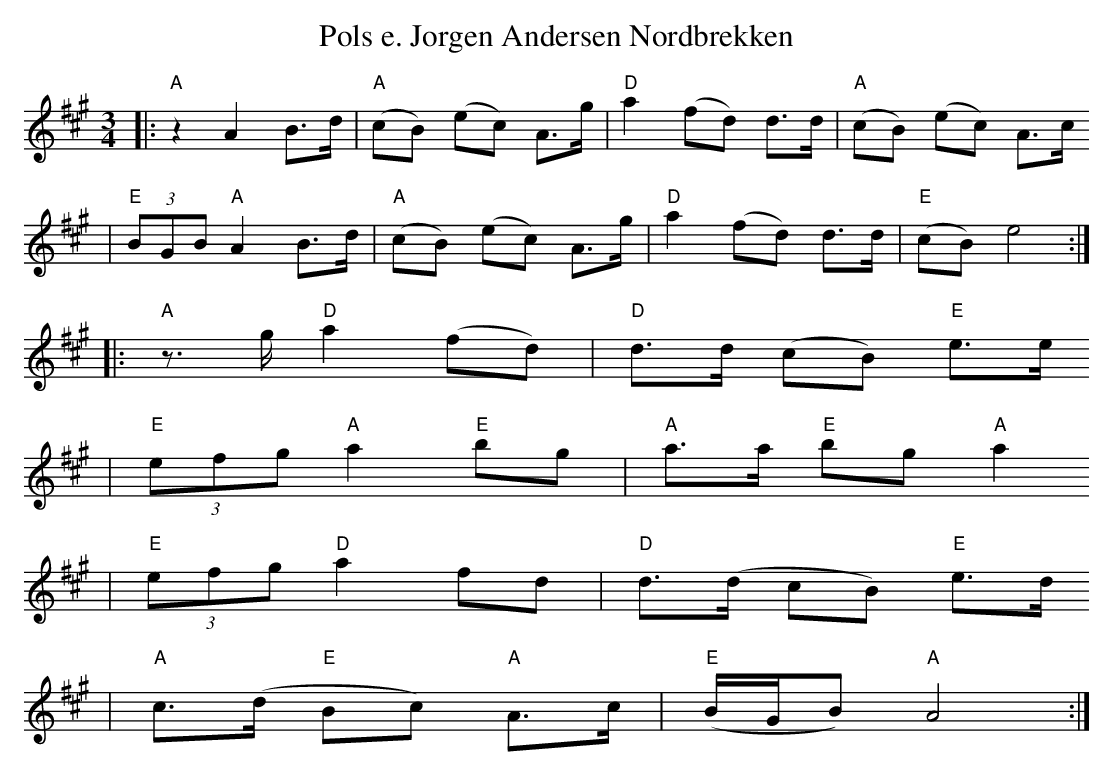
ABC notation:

X:1
T:Pols e. J\orgen Andersen Nordbrekken
M:3/4
L:1/8
K:A
|: "A"z2  A2 B>d | "A"(cB) (ec) A>g | "D"a2 (fd) d>d | "A"(cB) (ec) A>c
| "E"(3BGB "A"A2 B>d | "A"(cB) (ec) A>g | "D"a2 (fd) d>d | "E"(cB) e4  :|
|: "A"z>g "D"a2 (fd) | "D"d>d (cB) "E"e>e
|  "E"(3efg "A"a2 "E"bg | "A"a>a "E"bg "A"a2
|  "E"(3efg "D"a2 fd | "D"d3/2(d/2 cB) "E"e>d
|  "A"c3/2(d/2 "E"Bc) "A"A>c | "E"(B/G/B) "A"A4 :|
